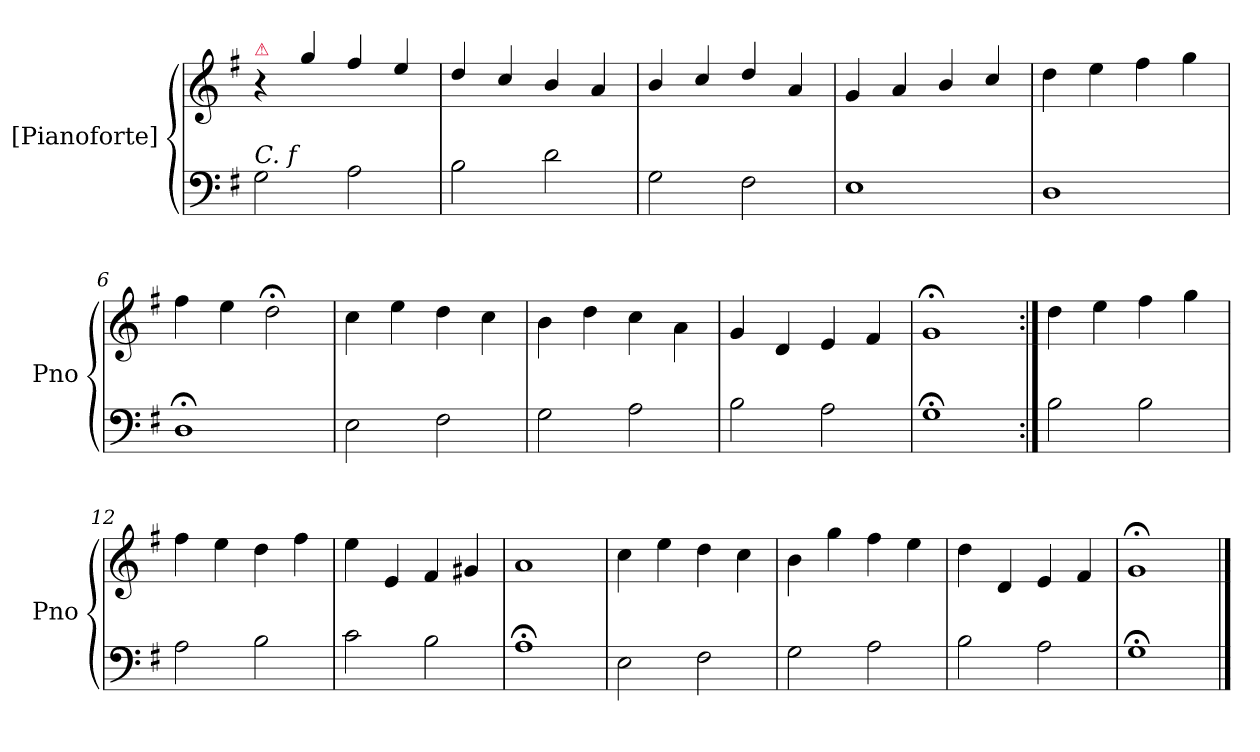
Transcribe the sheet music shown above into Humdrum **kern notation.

**kern	**kern
*part1	*part1
*staff2	*staff1
*I"[Pianoforte]	*
*I'Pno	*
*clefF4	*clefG2
*k[f#]	*k[f#]
=1	=1
!	!LO:TX:a:color=crimson:t=⚠
!LO:TX:a:i:t=C. f	!
2G\	4r
.	4gg/
2A\	4ff#/
.	4ee/
=2	=2
2B\	4dd/
.	4cc/
2d\	4b/
.	4a/
=3	=3
2G\	4b/
.	4cc/
2F#\	4dd/
.	4a/
=4	=4
1E	4g/
.	4a/
.	4b/
.	4cc/
=5	=5
1D	4dd\
.	4ee\
.	4ff#\
.	4gg\
=6	=6
1D;<	4ff#\
.	4ee\
.	2dd;<\
=7	=7
2E\	4cc\
.	4ee\
2F#\	4dd\
.	4cc\
=8	=8
2G\	4b\
.	4dd\
2A\	4cc\
.	4a\
=9	=9
2B\	4g/
.	4d/
2A\	4e/
.	4f#/
=10	=10
1G;<	1g;<
=11:|!	=11:|!
2B\	4dd\
.	4ee\
2B\	4ff#\
.	4gg\
=12	=12
2A\	4ff#\
.	4ee\
2B\	4dd\
.	4ff#\
=13	=13
2c\	4ee\
.	4e/
2B\	4f#/
.	4g#X/
=14	=14
1A;<	1a
=15	=15
2E\	4cc\
.	4ee\
2F#\	4dd\
.	4cc\
=16	=16
2G\	4b\
.	4gg\
2A\	4ff#\
.	4ee\
=17	=17
2B\	4dd\
.	4d/
2A\	4e/
.	4f#/
=18	=18
1G;<	1g;<
==	==
*-	*-
